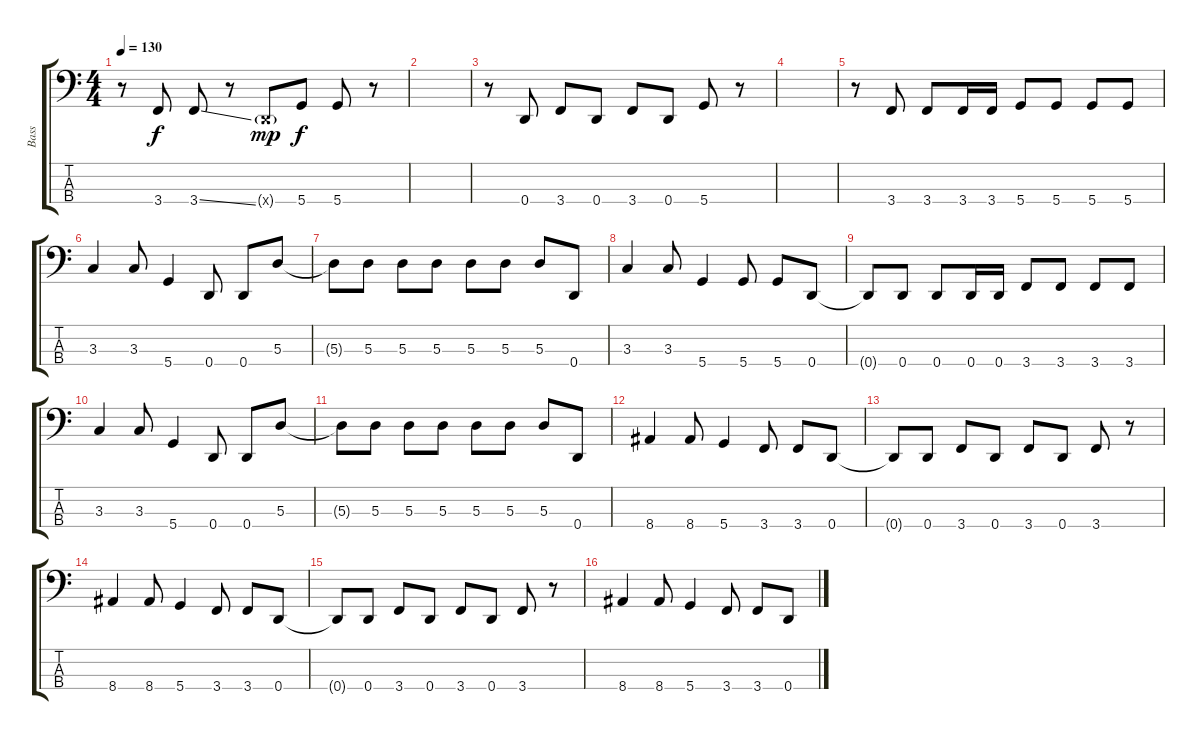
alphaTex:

\track ("Bass" "Bass") {instrument electricbassfinger}
\staff {score tabs}
\tuning (G2 D2 A1 D1) {hide}
\ts (4 4)
\tempo 130
\clef f4
\ks c
r.8{dy f} 3.4.8 3.4{ss}.8 r.8 0.4{g x}.8{dy mp} 5.4.8{dy f} 5.4.8 r.8 |
|
r.8 0.4.8 3.4.8 0.4.8 3.4.8 0.4.8 5.4.8 r.8 |
|
r.8 3.4.8 3.4.8 3.4.16 3.4.16 5.4.8 5.4.8 5.4.8 5.4.8 |
3.3.4 3.3.8 5.4.4 0.4.8 0.4.8 5.3.8 |
5.3{t}.8 5.3.8 5.3.8 5.3.8 5.3.8 5.3.8 5.3.8 0.4.8 |
3.3.4 3.3.8 5.4.4 5.4.8 5.4.8 0.4.8 |
0.4{t}.8 0.4.8 0.4.8 0.4.16 0.4.16 3.4.8 3.4.8 3.4.8 3.4.8 |
3.3.4 3.3.8 5.4.4 0.4.8 0.4.8 5.3.8 |
5.3{t}.8 5.3.8 5.3.8 5.3.8 5.3.8 5.3.8 5.3.8 0.4.8 |
8.4.4 8.4.8 5.4.4 3.4.8 3.4.8 0.4.8 |
0.4{t}.8 0.4.8 3.4.8 0.4.8 3.4.8 0.4.8 3.4.8 r.8 |
8.4.4 8.4.8 5.4.4 3.4.8 3.4.8 0.4.8 |
0.4{t}.8 0.4.8 3.4.8 0.4.8 3.4.8 0.4.8 3.4.8 r.8 |
8.4.4 8.4.8 5.4.4 3.4.8 3.4.8 0.4.8
